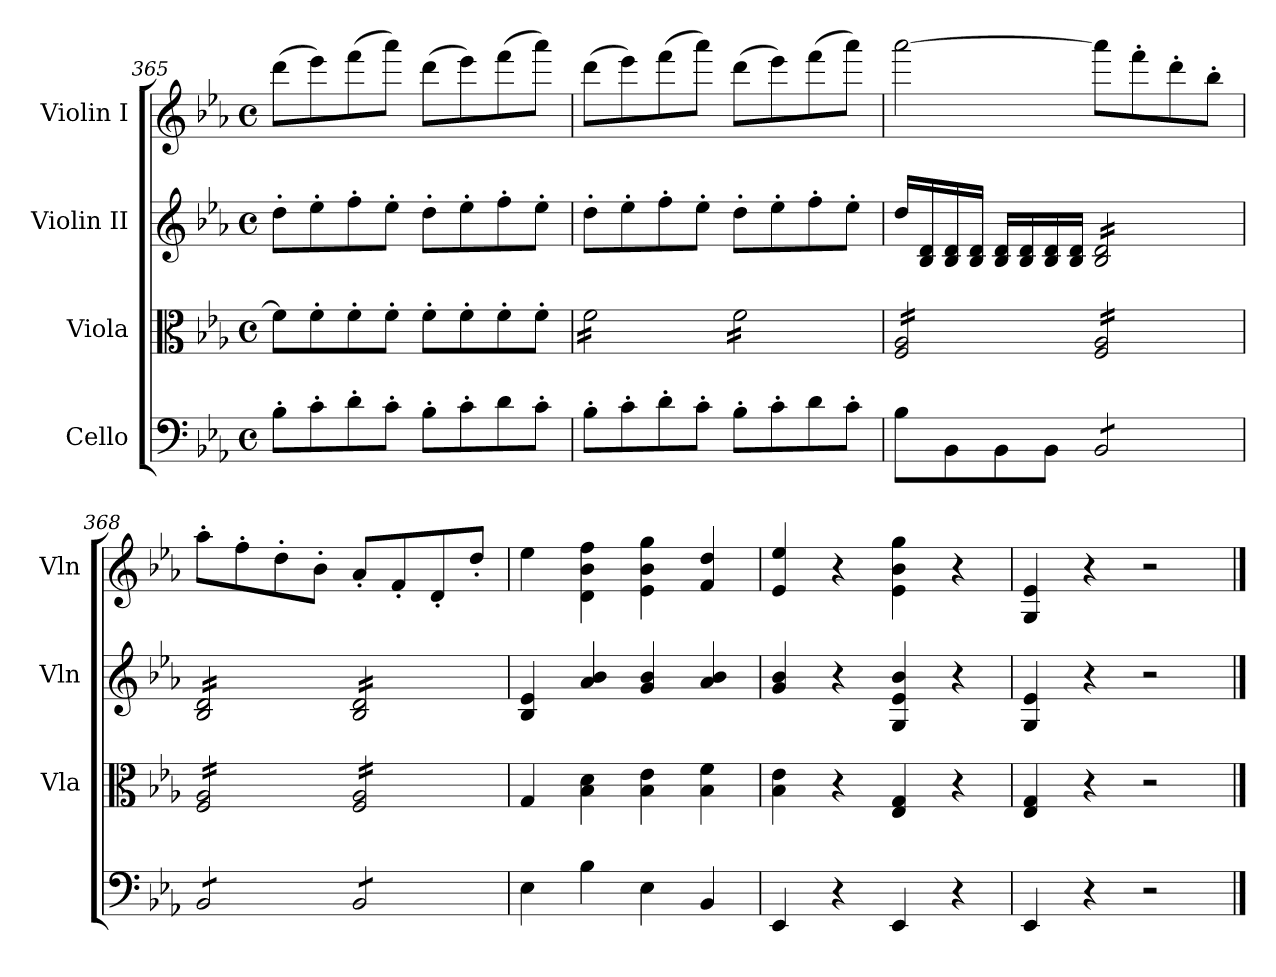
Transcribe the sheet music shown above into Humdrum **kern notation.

**kern	**kern	**kern	**kern
*part4	*part3	*part2	*part1
*staff4	*staff3	*staff2	*staff1
*I"Cello	*I"Viola	*I"Violin II	*I"Violin I
*	*I'Vla	*I'Vln	*I'Vln
*clefF4	*clefC3	*clefG2	*clefG2
*k[b-e-a-]	*k[b-e-a-]	*k[b-e-a-]	*k[b-e-a-]
*M4/4	*M4/4	*M4/4	*M4/4
*met(c)	*met(c)	*met(c)	*met(c)
=365	=365	=365	=365
8B-'\L	8f\L]	8dd'\L	(>8ddd\L
8c'\	8f'\	8ee-'\	8eee-\)
8d'\	8f'\	8ff'\	(>8fff\
8c'\J	8f'\J	8ee-'\J	8aaa-\J)
8B-'\L	8f'\L	8dd'\L	(>8ddd\L
8c'\	8f'\	8ee-'\	8eee-\)
8d\	8f'\	8ff'\	(>8fff\
8c'\J	8f'\J	8ee-'\J	8aaa-\J)
=366	=366	=366	=366
*	*tremolo	*	*
8B-'\L	16f\LL	8dd'\L	(>8ddd\L
.	16f\	.	.
8c'\	16f\	8ee-'\	8eee-\)
.	16f\	.	.
8d'\	16f\	8ff'\	(>8fff\
.	16f\	.	.
8c'\J	16f\	8ee-'\J	8aaa-\J)
.	16f\JJ	.	.
8B-'\L	16f\LL	8dd'\L	(>8ddd\L
.	16f\	.	.
8c'\	16f\	8ee-'\	8eee-\)
.	16f\	.	.
8d\	16f\	8ff'\	(>8fff\
.	16f\	.	.
8c'\J	16f\	8ee-'\J	8aaa-\J)
.	16f\JJ	.	.
=367	=367	=367	=367
8B-\L	16F/ 16A-/LL	16dd/LL	[2aaa-\
.	16F/ 16A-/	16B-/ 16d/	.
8BB-\	16F/ 16A-/	16B-/ 16d/	.
.	16F/ 16A-/	16B-/ 16d/JJ	.
8BB-\	16F/ 16A-/	16B-/ 16d/LL	.
.	16F/ 16A-/	16B-/ 16d/	.
8BB-\J	16F/ 16A-/	16B-/ 16d/	.
.	16F/ 16A-/JJ	16B-/ 16d/JJ	.
*tremolo	*	*	*
*	*	*tremolo	*
8BB-/L	16F/ 16A-/LL	16B-/ 16d/LL	8aaa-\L]
.	16F/ 16A-/	16B-/ 16d/	.
8BB-/	16F/ 16A-/	16B-/ 16d/	8fff'\
.	16F/ 16A-/	16B-/ 16d/	.
8BB-/	16F/ 16A-/	16B-/ 16d/	8ddd'\
.	16F/ 16A-/	16B-/ 16d/	.
8BB-/J	16F/ 16A-/	16B-/ 16d/	8bb-'\J
.	16F/ 16A-/JJ	16B-/ 16d/JJ	.
!!LO:PB:g=z
=368	=368	=368	=368
8BB-/L	16F/ 16A-/LL	16B-/ 16d/LL	8aa-'\L
.	16F/ 16A-/	16B-/ 16d/	.
8BB-/	16F/ 16A-/	16B-/ 16d/	8ff'\
.	16F/ 16A-/	16B-/ 16d/	.
8BB-/	16F/ 16A-/	16B-/ 16d/	8dd'\
.	16F/ 16A-/	16B-/ 16d/	.
8BB-/J	16F/ 16A-/	16B-/ 16d/	8b-'\J
.	16F/ 16A-/JJ	16B-/ 16d/JJ	.
8BB-/L	16F/ 16A-/LL	16B-/ 16d/LL	8a-'/L
.	16F/ 16A-/	16B-/ 16d/	.
8BB-/	16F/ 16A-/	16B-/ 16d/	8f'/
.	16F/ 16A-/	16B-/ 16d/	.
8BB-/	16F/ 16A-/	16B-/ 16d/	8d'/
.	16F/ 16A-/	16B-/ 16d/	.
8BB-/J	16F/ 16A-/	16B-/ 16d/	8dd'/J
*Xtremolo	*	*	*
.	16F/ 16A-/JJ	16B-/ 16d/JJ	.
*	*	*Xtremolo	*
*	*Xtremolo	*	*
=369	=369	=369	=369
4E-\	4G/	4B-/ 4e-/	4ee-\
4B-\	4B-\ 4d\	4a-/ 4b-/	4d\ 4b-\ 4ff\
4E-\	4B-\ 4e-\	4g/ 4b-/	4e-\ 4b-\ 4gg\
4BB-/	4B-\ 4f\	4a-/ 4b-/	4f/ 4dd/
=370	=370	=370	=370
4EE-/	4B-\ 4e-\	4g/ 4b-/	4e-/ 4ee-/
4r	4r	4r	4r
4EE-/	4E-/ 4G/	4G/ 4e-/ 4b-/	4e-\ 4b-\ 4gg\
4r	4r	4r	4r
=371	=371	=371	=371
4EE-/	4E-/ 4G/	4G/ 4e-/	4G/ 4e-/
4r	4r	4r	4r
2r	2r	2r	2r
==	==	==	==
*-	*-	*-	*-
